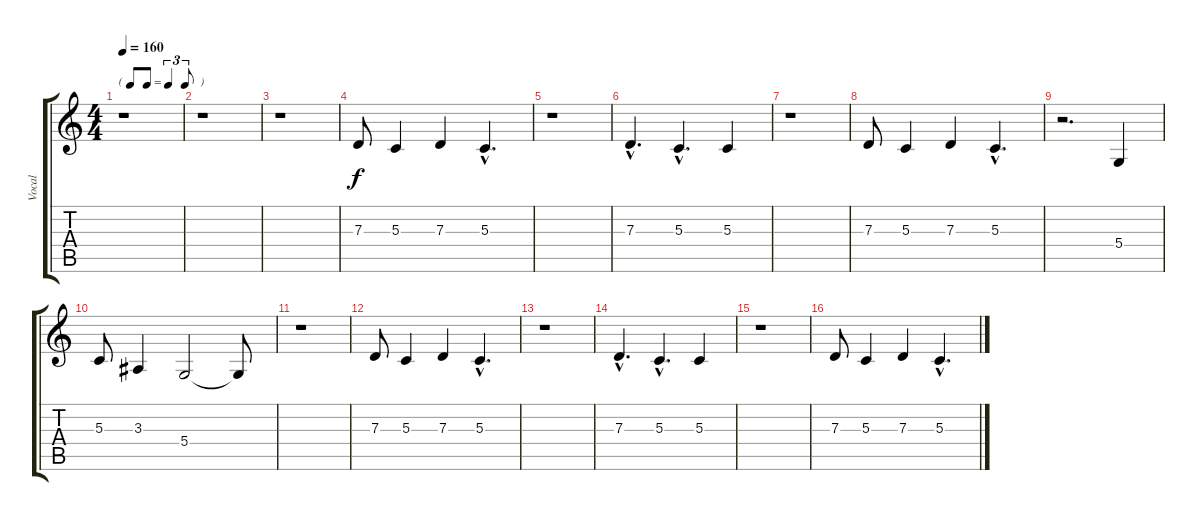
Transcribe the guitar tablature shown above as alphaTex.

\track ("Vocal" "Vocal") {instrument baritonesax}
\staff {score tabs}
\tuning (E4 B3 G3 D3 A2 E2) {hide}
\ts (4 4)
\tf triplet8th
\tempo 160
\clef g2
\ks c
r.1{dy f} |
r.1 |
r.1 |
7.3.8 5.3.4 7.3.4 5.3{hac}.4{d} |
r.1 |
7.3{hac}.4{d} 5.3{hac}.4{d} 5.3.4 |
r.1 |
7.3.8 5.3.4 7.3.4 5.3{hac}.4{d} |
r.2{d} 5.4.4 |
5.3.8 3.3.4 5.4.2 5.4{t}.8 |
r.1 |
7.3.8 5.3.4 7.3.4 5.3{hac}.4{d} |
r.1 |
7.3{hac}.4{d} 5.3{hac}.4{d} 5.3.4 |
r.1 |
7.3.8 5.3.4 7.3.4 5.3{hac}.4{d}
